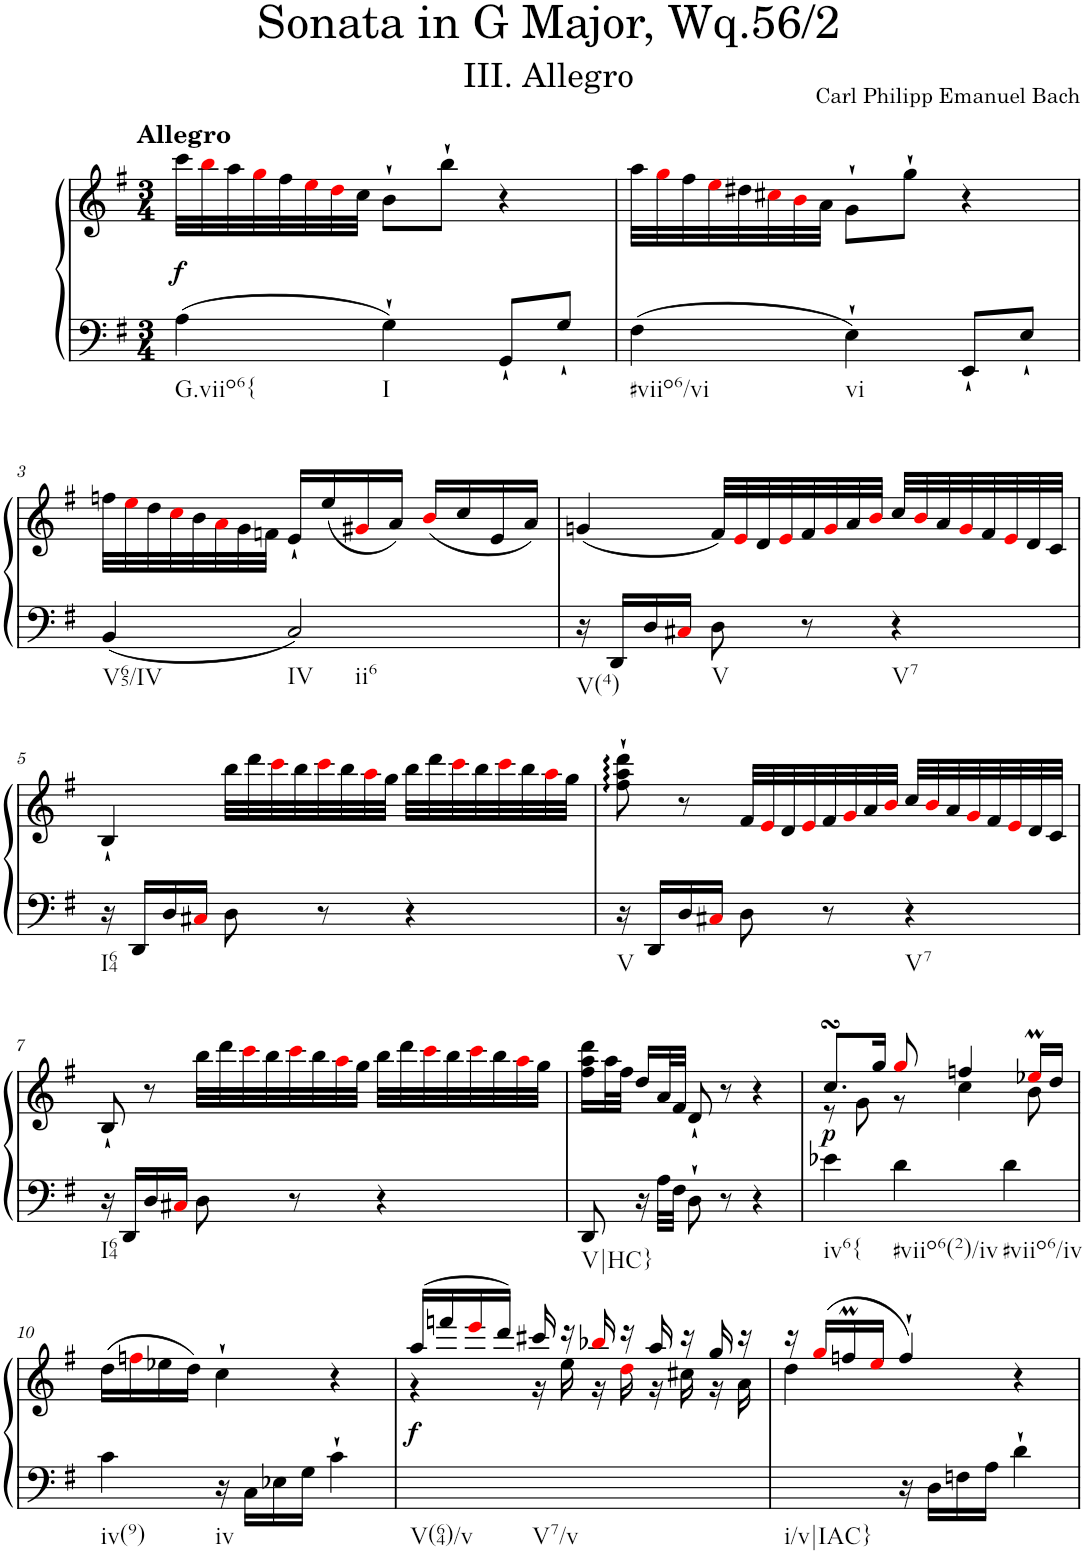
**kern	**kern	**dynam
*part1	*part1	*part1
*staff2	*staff1	*staff1/2
*I"Harpsichord	*	*
*I'Hch.	*	*
*clefF4	*clefG2	*
*k[f#]	*k[f#]	*
*G:	*G:	*
*M3/4	*M3/4	*
=1	=1	=1
!	!LO:TX:a:B:t=Allegro	!
!LO:TX:b:t=G.viio6{	!	!
!	!	!LO:DY:b
4A\	32ccc\LLL	f
.	32bbi\	.
.	32aa\	.
.	32ggi\	.
.	32ff#\	.
.	32eei\	.
.	32ddi\	.
.	32cc\JJJ	.
!LO:TX:b:t=I	!	!
4G`\	8b`\L	.
.	8bb`\J	.
8GG`/L	4r	.
8G`/J	.	.
=2	=2	=2
!LO:TX:b:t=#viio6/vi	!	!
4F#\	32aa\LLL	.
.	32ggi\	.
.	32ff#\	.
.	32eei\	.
.	32dd#X\	.
.	32cc#Xi\	.
.	32bi\	.
.	32a\JJJ	.
!LO:TX:b:t=vi	!	!
4E`\	8g`\L	.
.	8gg`\J	.
8EE`/L	4r	.
8E`/J	.	.
!!LO:LB:g=z
=3	=3	=3
!LO:TX:b:t=V65/IV	!	!
4BB/	32ffn\LLL	.
.	32eei\	.
.	32dd\	.
.	32cci\	.
.	32b\	.
.	32ai\	.
.	32g\	.
.	32fn\JJJ	.
!LO:TX:b:t=IV	!	!
!LO:TX:b:t=ii6	!	!
2C/	16e`/LL	.
.	(<16ee/	.
.	16g#Xi/	.
.	16a/JJ)	.
.	(<16bi/LL	.
.	16cc/	.
.	16e/	.
.	16a/JJ)	.
=4	=4	=4
!LO:TX:b:t=V(4)	!	!
16r	(<4gn/	.
16DD/LL	.	.
16D/	.	.
16C#Xi/JJ	.	.
!LO:TX:b:t=V	!	!
8D\	32f#/LLL)	.
.	32ei/	.
.	32d/	.
.	32ei/	.
8r	32f#/	.
.	32gi/	.
.	32a/	.
.	32bi/JJJ	.
!LO:TX:b:t=V7	!	!
4r	32cc/LLL	.
.	32bi/	.
.	32a/	.
.	32gi/	.
.	32f#/	.
.	32ei/	.
.	32d/	.
.	32c/JJJ	.
!!LO:LB:g=z
=5	=5	=5
!LO:TX:b:t=I64	!	!
16r	4B`/	.
16DD/LL	.	.
16D/	.	.
16C#Xi/JJ	.	.
8D\	32bb\LLL	.
.	32ddd\	.
.	32ccci\	.
.	32bb\	.
8r	32ccci\	.
.	32bb\	.
.	32aai\	.
.	32gg\JJJ	.
4r	32bb\LLL	.
.	32ddd\	.
.	32ccci\	.
.	32bb\	.
.	32ccci\	.
.	32bb\	.
.	32aai\	.
.	32gg\JJJ	.
=6	=6	=6
!LO:TX:b:t=V	!	!
16r	8ff#\:` 8aa\:` 8ddd\:`	.
16DD/LL	.	.
16D/	8r	.
16C#Xi/JJ	.	.
8D\	32f#/LLL	.
.	32ei/	.
.	32d/	.
.	32ei/	.
8r	32f#/	.
.	32gi/	.
.	32a/	.
.	32bi/JJJ	.
!LO:TX:b:t=V7	!	!
4r	32cc/LLL	.
.	32bi/	.
.	32a/	.
.	32gi/	.
.	32f#/	.
.	32ei/	.
.	32d/	.
.	32c/JJJ	.
!!LO:LB:g=z
=7	=7	=7
!LO:TX:b:t=I64	!	!
16r	8B`/	.
16DD/LL	.	.
16D/	8r	.
16C#Xi/JJ	.	.
8D\	32bb\LLL	.
.	32ddd\	.
.	32ccci\	.
.	32bb\	.
8r	32ccci\	.
.	32bb\	.
.	32aai\	.
.	32gg\JJJ	.
4r	32bb\LLL	.
.	32ddd\	.
.	32ccci\	.
.	32bb\	.
.	32ccci\	.
.	32bb\	.
.	32aai\	.
.	32gg\JJJ	.
=8	=8	=8
!LO:TX:b:t=V|HC}	!	!
8DD/	16ff#\ 16aa\ 16ddd\LL	.
.	32aa\L	.
.	32ff#\JJJ	.
16r	16dd/LL	.
32A\LLL	32a/L	.
32F#\JJJ	32f#/JJJ	.
8D`\	8d`/	.
8r	8r	.
4r	4r	.
=9	=9	=9
*	*^	*
!LO:TX:b:t=iv6{	!	!	!
!	!	!	!LO:DY:b
4e-X\	8.ccsSSs/L	8r	p
.	.	8g\	.
.	16gg/Jk	.	.
!LO:TX:b:t=#viio6(2)/iv	!	!	!
4d\	8ggi/	8r	.
.	4ffn/	4cc\	.
!LO:TX:b:t=#viio6/iv	!	!	!
4d\	.	.	.
.	16ee-XMi/LL	8b\	.
.	16dd/JJ	.	.
*	*v	*v	*
!!LO:LB:g=z
=10	=10	=10
!LO:TX:b:t=iv(9)	!	!
4c\	(>16dd\LL	.
.	16ffni\	.
.	16ee-X\	.
.	16dd\JJ)	.
!LO:TX:b:t=iv	!	!
16r	4cc`\	.
16C\LL	.	.
16E-X\	.	.
16G\JJ	.	.
4c`\	4r	.
=11	=11	=11
*	*^	*
!LO:TX:b:t=V(64)/v	!	!	!
!LO:TX:b:t=V7/v	!	!	!
!	!	!	!LO:DY:b
2.ryy	(>16aa/LL	4r	f
.	16fffn/	.	.
.	16eeei/	.	.
.	16ddd/JJ)	.	.
.	16ccc#X/	16r	.
.	16r	16ee\	.
.	16bb-Xi/	16r	.
.	16r	16ddi\	.
.	16aa/	16r	.
.	16r	16cc#X\	.
.	16gg/	16r	.
.	16r	16a\	.
=12	=12	=12	=12
!LO:TX:b:t=i/v|IAC}	!	!	!
4ryy	16r	4dd\	.
.	(>16ggi/LL	.	.
.	16ffnM/	.	.
.	16eei/JJ	.	.
16r	4ff`>/)	2ryy	.
16D\LL	.	.	.
16Fn\	.	.	.
16A\JJ	.	.	.
4d`\	4r	.	.
*	*v	*v	*
=	=	=
*-	*-	*-
